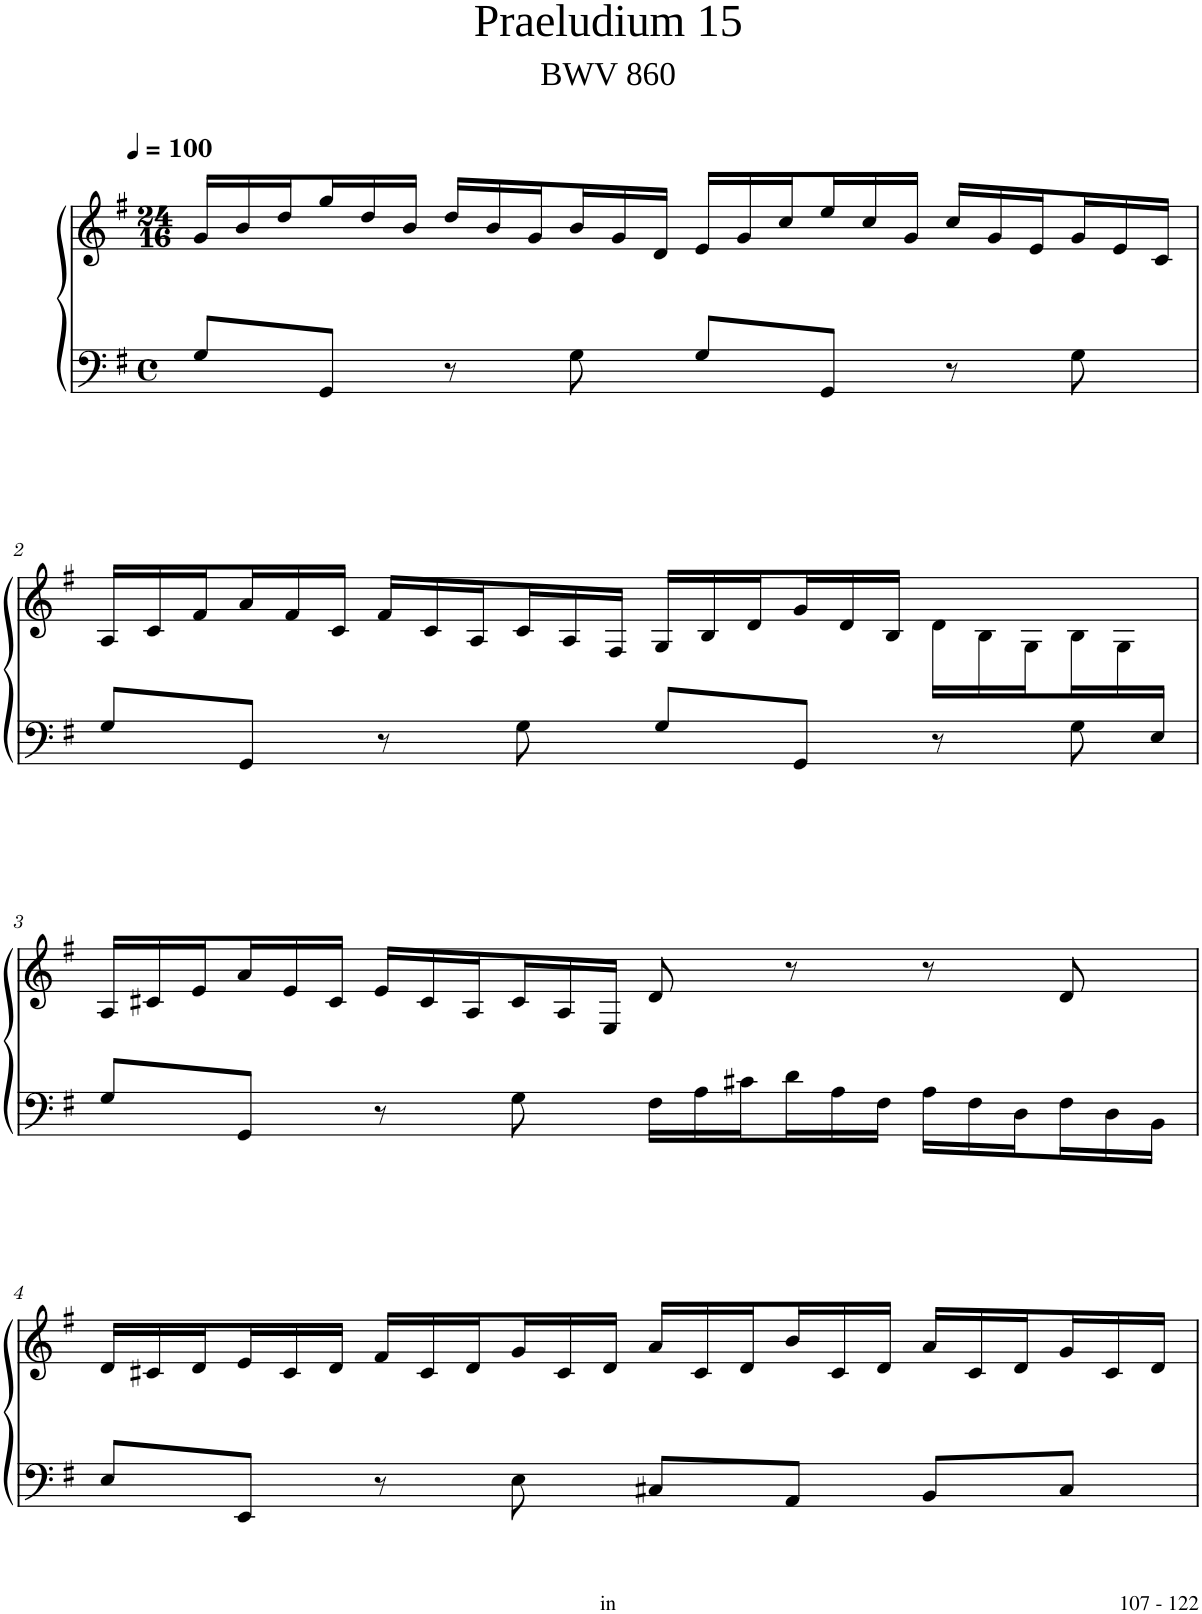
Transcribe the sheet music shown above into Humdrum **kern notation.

**kern	**kern
*part1	*part1
*staff2	*staff1
*I"Piano	*
*I'Pno	*
*clefF4	*clefG2
*k[f#]	*k[f#]
*M24/16	*M24/16
*MM100	*MM100
*	*Xbrackettup
=1	=1
8G/L	24g/LL
.	24b/
.	24dd/
8GG/J	24gg/
.	24dd/
.	24b/JJ
8r	24dd/LL
.	24b/
.	24g/
8G\	24b/
.	24g/
.	24d/JJ
8G/L	24e/LL
.	24g/
.	24cc/
8GG/J	24ee/
.	24cc/
.	24g/JJ
8r	24cc/LL
.	24g/
.	24e/
8G\	24g/
.	24e/
.	24c/JJ
!!LO:LB:g=z
=2	=2
*^	*
24%23ryy	8G/L	24A/LL
.	.	24c/
.	.	24f#/
.	8GG/J	24a/
.	.	24f#/
.	.	24c/JJ
.	8r	24f#/LL
.	.	24c/
.	.	24A/
.	8G\	24c/
.	.	24A/
.	.	24F#/JJ
.	8G/L	24G/LL
.	.	24B/
.	.	24d/
.	8GG/J	24g/
.	.	24d/
.	.	24B/JJ
.	8r	24d\LL
.	.	24B\
.	.	24G\
.	8G\	24B\
.	.	24G\
24E/JJ	.	24ryy
*v	*v	*
!!LO:LB:g=z
=3	=3
8G/L	24A/LL
.	24c#X/
.	24e/
8GG/J	24a/
.	24e/
.	24c#/JJ
8r	24e/LL
.	24c#/
.	24A/
8G\	24c#/
.	24A/
.	24E/JJ
*Xbrackettup	*
24F#\LL	8d/
24A\	.
24c#X\	.
24d\	8r
24A\	.
24F#\JJ	.
24A\LL	8r
24F#\	.
24D\	.
24F#\	8d/
24D\	.
24BB\JJ	.
!!LO:LB:g=z
=4	=4
8E/L	24d/LL
.	24c#X/
.	24d/
8EE/J	24e/
.	24c#/
.	24d/JJ
8r	24f#/LL
.	24c#/
.	24d/
8E\	24g/
.	24c#/
.	24d/JJ
8C#X/L	24a/LL
.	24c#/
.	24d/
8AA/J	24b/
.	24c#/
.	24d/JJ
8BB/L	24a/LL
.	24c#/
.	24d/
8C#/J	24g/
.	24c#/
.	24d/JJ
=	=
*-	*-
